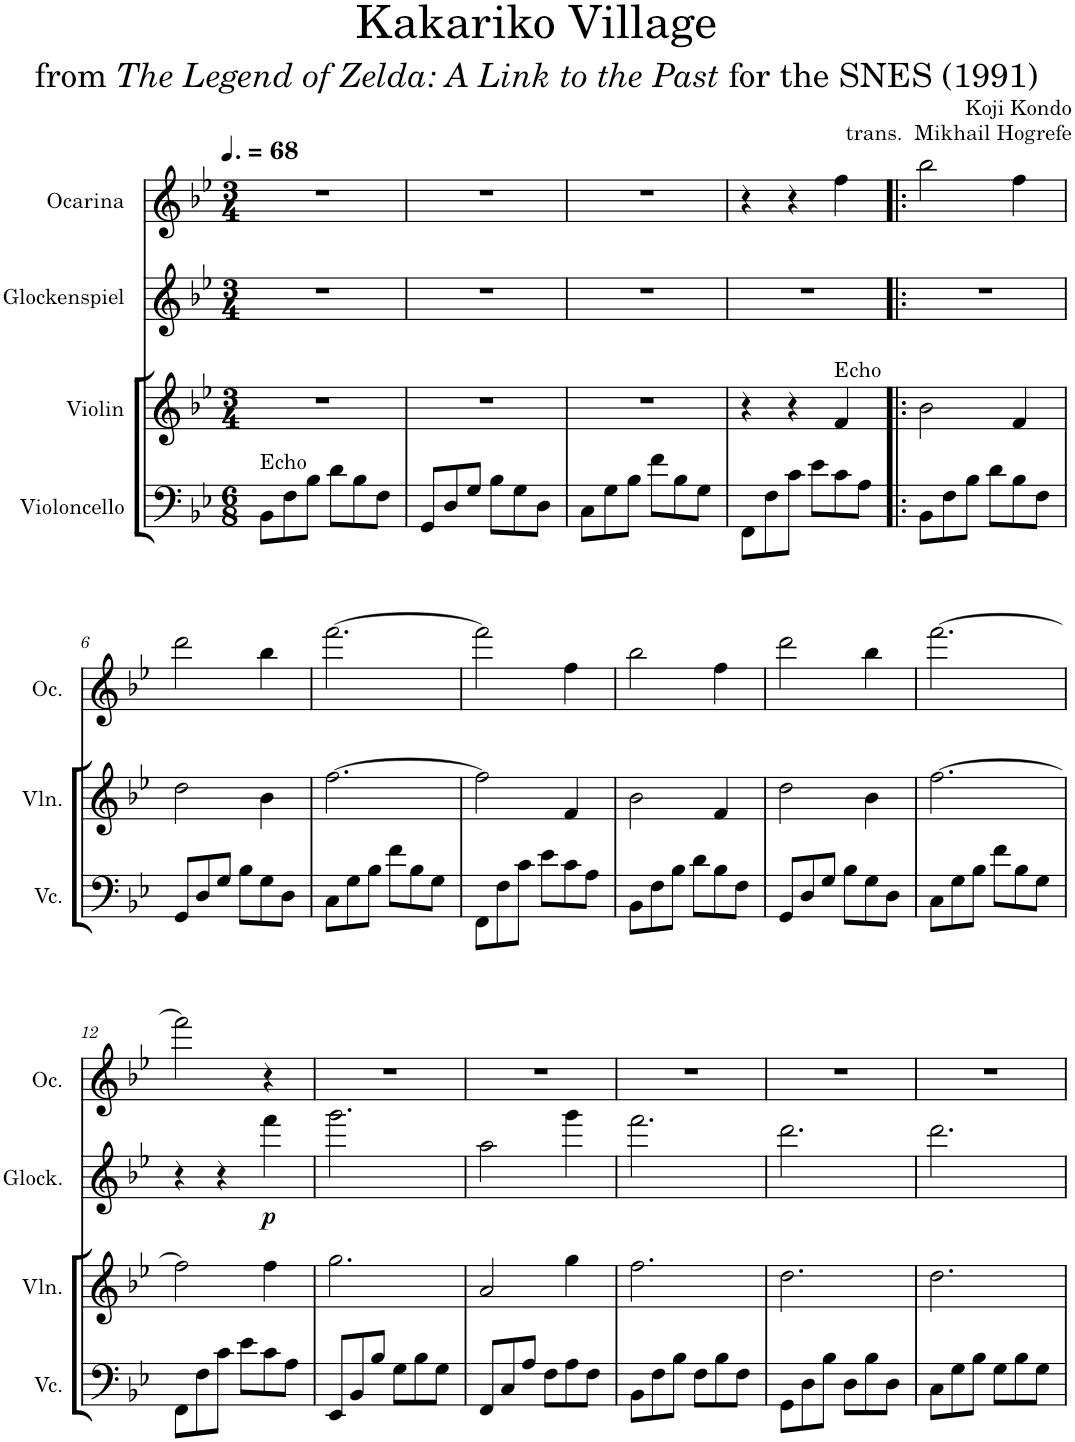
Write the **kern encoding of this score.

**kern	**kern	**kern	**kern	**kern	**kern	**kern	**dynam	**kern
*part8	*part7	*part6	*part5	*part4	*part3	*part2	*part2	*part1
*staff8	*staff7	*staff6	*staff5	*staff4	*staff3	*staff2	*staff2	*staff1
*I"Violoncello 4	*I"Violoncello 3	*I"Violoncello 2	*I"Violoncello	*I"Violin 2	*I"Violin	*I"Glockenspiel	*	*I"Ocarina
*I'Vc. 4	*I'Vc. 3	*I'Vc. 2	*I'Vc.	*I'Vln. 2	*I'Vln.	*I'Glock.	*	*I'Oc.
*stria5	*stria5	*stria5	*	*stria5	*	*	*	*
*clefF4	*clefF4	*clefF4	*clefF4	*clefG2	*clefG2	*clefG2	*	*clefG2
*k[b-e-]	*k[b-e-]	*k[b-e-]	*k[b-e-]	*k[b-e-]	*k[b-e-]	*k[b-e-]	*	*k[b-e-]
*M6/8	*M6/8	*M6/8	*M6/8	*M3/4	*M3/4	*M3/4	*	*M3/4
*MM102	*MM102	*MM102	*MM102	*MM102	*MM102	*MM102	*	*MM102
=1	=1	=1	=1	=1	=1	=1	=1	=1
!	!	!	!LO:TX:a:t=Echo	!	!	!	!	!
8r	8r	4.BB-	8BB-\L	2.r	2.r	2.r	.	2.r
8r	4.F	.	8F\	.	.	.	.	.
4.B-	.	.	8B-\J	.	.	.	.	.
.	.	4.d	8d\L	.	.	.	.	.
.	4B-	.	8B-\	.	.	.	.	.
8F	.	.	8F\J	.	.	.	.	.
=2	=2	=2	=2	=2	=2	=2	=2	=2
8r	8r	4.GG	8GG/L	2.r	2.r	2.r	.	2.r
8r	4.D	.	8D/	.	.	.	.	.
4.G	.	.	8G/J	.	.	.	.	.
.	.	4.B-	8B-\L	.	.	.	.	.
.	4G	.	8G\	.	.	.	.	.
8D	.	.	8D\J	.	.	.	.	.
=3	=3	=3	=3	=3	=3	=3	=3	=3
8r	8r	4.C	8C\L	2.r	2.r	2.r	.	2.r
8r	4.G	.	8G\	.	.	.	.	.
4.B-	.	.	8B-\J	.	.	.	.	.
.	.	4.f	8f\L	.	.	.	.	.
.	4B-	.	8B-\	.	.	.	.	.
8G	.	.	8G\J	.	.	.	.	.
=4	=4	=4	=4	=4	=4	=4	=4	=4
8r	8r	4.FF	8FF\L	4r	4r	2.r	.	4r
8r	4.F	.	8F\	.	.	.	.	.
4.c	.	.	8c\J	4r	4r	.	.	4r
.	.	4.e-	8e-\L	.	.	.	.	.
!	!	!	!	!	!LO:TX:a:t=Echo	!	!	!
.	4c	.	8c\	8r	4f/	.	.	4ff\
8A	.	.	8A\J	[8f	.	.	.	.
=5!|:	=5!|:	=5!|:	=5!|:	=5!|:	=5!|:	=5!|:	=5!|:	=5!|:
8r	8r	4.BB-	8BB-\L	8f]	2b-\	2.r	.	2bb-\
8r	4.F	.	8F\	2b-	.	.	.	.
4.B-	.	.	8B-\J	.	.	.	.	.
.	.	4.d	8d\L	.	.	.	.	.
.	4B-	.	8B-\	.	4f/	.	.	4ff\
8F	.	.	8F\J	[8f	.	.	.	.
!!LO:LB:g=z
=6	=6	=6	=6	=6	=6	=6	=6	=6
8r	8r	4.GG	8GG/L	8f]	2dd\	2.r	.	2ddd\
8r	4.D	.	8D/	2dd	.	.	.	.
4.G	.	.	8G/J	.	.	.	.	.
.	.	4.B-	8B-\L	.	.	.	.	.
.	4G	.	8G\	.	4b-\	.	.	4bb-\
8D	.	.	8D\J	[8b-	.	.	.	.
=7	=7	=7	=7	=7	=7	=7	=7	=7
8r	8r	4.C	8C\L	8b-\L]	[2.ff\	2.r	.	[2.fff\
8r	4.G	.	8G\	[8ff\J	.	.	.	.
4.B-	.	.	8B-\J	2ff_	.	.	.	.
.	.	4.f	8f\L	.	.	.	.	.
.	4B-	.	8B-\	.	.	.	.	.
8G	.	.	8G\J	.	.	.	.	.
=8	=8	=8	=8	=8	=8	=8	=8	=8
8r	8r	4.FF	8FF\L	8ff_	2ff\]	2.r	.	2fff\]
8r	4.F	.	8F\	2ff]	.	.	.	.
4.c	.	.	8c\J	.	.	.	.	.
.	.	4.e-	8e-\L	.	.	.	.	.
.	4c	.	8c\	.	4f/	.	.	4ff\
8A	.	.	8A\J	[8f	.	.	.	.
=9	=9	=9	=9	=9	=9	=9	=9	=9
8r	8r	4.BB-	8BB-\L	8f]	2b-\	2.r	.	2bb-\
8r	4.F	.	8F\	2b-	.	.	.	.
4.B-	.	.	8B-\J	.	.	.	.	.
.	.	4.d	8d\L	.	.	.	.	.
.	4B-	.	8B-\	.	4f/	.	.	4ff\
8F	.	.	8F\J	[8f	.	.	.	.
=10	=10	=10	=10	=10	=10	=10	=10	=10
8r	8r	4.GG	8GG/L	8f]	2dd\	2.r	.	2ddd\
8r	4.D	.	8D/	2dd	.	.	.	.
4.G	.	.	8G/J	.	.	.	.	.
.	.	4.B-	8B-\L	.	.	.	.	.
.	4G	.	8G\	.	4b-\	.	.	4bb-\
8D	.	.	8D\J	[8b-	.	.	.	.
=11	=11	=11	=11	=11	=11	=11	=11	=11
8r	8r	4.C	8C\L	8b-\L]	[2.ff\	2.r	.	[2.fff\
8r	4.G	.	8G\	[8ff\J	.	.	.	.
4.B-	.	.	8B-\J	2ff_	.	.	.	.
.	.	4.f	8f\L	.	.	.	.	.
.	4B-	.	8B-\	.	.	.	.	.
8G	.	.	8G\J	.	.	.	.	.
!!LO:LB:g=z
=12	=12	=12	=12	=12	=12	=12	=12	=12
8r	8r	4.FF	8FF\L	8ff_	2ff\]	4r	.	2fff\]
8r	4.F	.	8F\	2ff]	.	.	.	.
4.c	.	.	8c\J	.	.	4r	.	.
.	.	4.e-	8e-\L	.	.	.	.	.
!	!	!	!	!	!	!	!LO:DY:b	!
.	4c	.	8c\	.	4ff\	4fff\	p	4r
8A	.	.	8A\J	[8ff	.	.	.	.
=13	=13	=13	=13	=13	=13	=13	=13	=13
8r	8r	4.EE-	8EE-/L	8ff\L]	2.gg\	2.ggg\	.	2.r
8r	4.BB-	.	8BB-/	[8gg\J	.	.	.	.
4.B-	.	.	8B-/J	2gg_	.	.	.	.
.	.	4.G	8G\L	.	.	.	.	.
.	4B-	.	8B-\	.	.	.	.	.
8G	.	.	8G\J	.	.	.	.	.
=14	=14	=14	=14	=14	=14	=14	=14	=14
8r	8r	4.FF	8FF/L	8gg]	2a/	2aa\	.	2.r
8r	4.C	.	8C/	2a	.	.	.	.
4.A	.	.	8A/J	.	.	.	.	.
.	.	4.F	8F\L	.	.	.	.	.
.	4A	.	8A\	.	4gg\	4ggg\	.	.
8F	.	.	8F\J	[8gg	.	.	.	.
=15	=15	=15	=15	=15	=15	=15	=15	=15
8r	8r	4.BB-	8BB-\L	8gg\L]	2.ff\	2.fff\	.	2.r
8r	4.F	.	8F\	[8ff\J	.	.	.	.
4.B-	.	.	8B-\J	2ff_	.	.	.	.
.	.	4.F	8F\L	.	.	.	.	.
.	4B-	.	8B-\	.	.	.	.	.
8F	.	.	8F\J	.	.	.	.	.
=16	=16	=16	=16	=16	=16	=16	=16	=16
8r	8r	4.GG	8GG\L	8ff\L]	2.dd\	2.ddd\	.	2.r
8r	4.D	.	8D\	[8dd\J	.	.	.	.
4.B-	.	.	8B-\J	2dd_	.	.	.	.
.	.	4.D	8D\L	.	.	.	.	.
.	4B-	.	8B-\	.	.	.	.	.
8D	.	.	8D\J	.	.	.	.	.
=17	=17	=17	=17	=17	=17	=17	=17	=17
8r	8r	4.C	8C\L	8dd\L]	2.dd\	2.ddd\	.	2.r
8r	4.G	.	8G\	[8dd\J	.	.	.	.
4.B-	.	.	8B-\J	2dd_	.	.	.	.
.	.	4.G	8G\L	.	.	.	.	.
.	4B-	.	8B-\	.	.	.	.	.
8G	.	.	8G\J	.	.	.	.	.
=	=	=	=	=	=	=	=	=
*-	*-	*-	*-	*-	*-	*-	*-	*-
